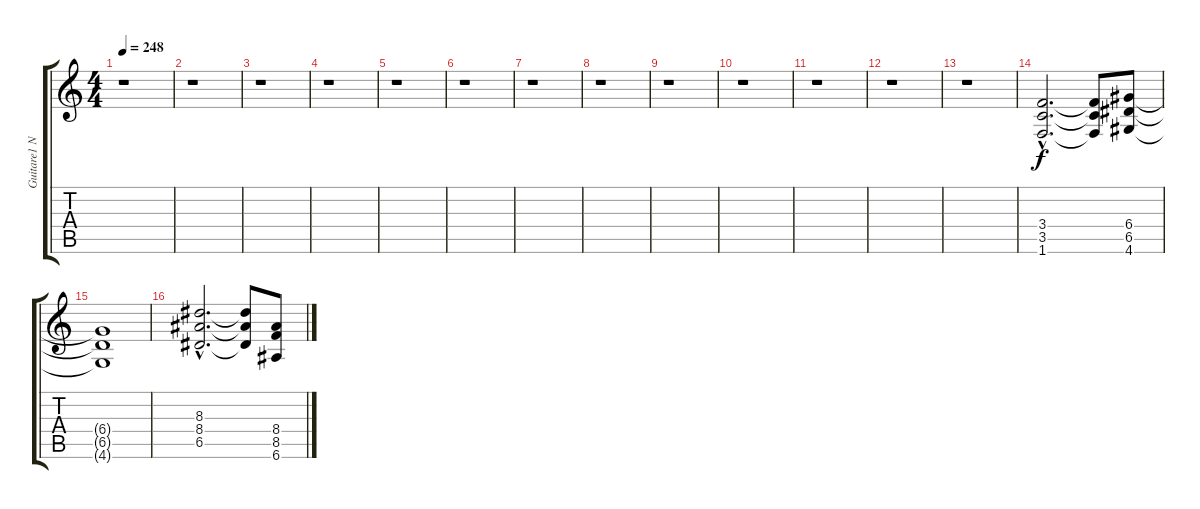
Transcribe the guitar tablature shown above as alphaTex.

\track ("Guitare1 Normal tune" "Guitare1 N") {instrument overdrivenguitar}
\staff {score tabs}
\tuning (E4 B3 G3 D3 A2 E2) {hide}
\ts (4 4)
\tempo 248
\clef g2
\ks c
r.1{dy f} |
r.1 |
r.1 |
r.1 |
r.1 |
r.1 |
r.1 |
r.1 |
r.1 |
r.1 |
r.1 |
r.1 |
r.1 |
(3.4{hac} 3.5{hac} 1.6{hac}).2{d} (3.4{t} 3.5{t} 1.6{t}).8 (6.4 6.5 4.6).8 |
(6.4{t} 6.5{t} 4.6{t}).1 |
(8.3{hac} 8.4{hac} 6.5{hac}).2{d} (8.3{t} 8.4{t} 6.5{t}).8 (8.4 8.5 6.6).8
